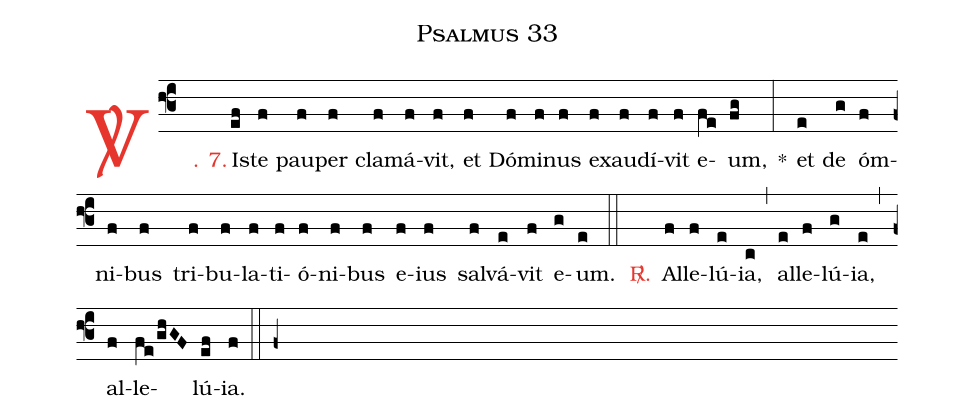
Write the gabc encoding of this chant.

name: Psalmus 33;
%%
(f3)

<c><sp>V/</sp>. 7.</c>() Is(ef)te(f) pau(f)per(f) cla(f)má(f)vit,(f) et(f) Dó(f)mi(f)nus(f) ex(f)au(f)dí(f)vit(f) e(fe)um,(fg) *(:) et(e) de(g) óm(f)ni(f)bus(f) tri(f)bu(f)la(f)ti(f)ó(f)ni(f)bus(f) e(f)ius(f) sal(f)vá(e)vit(f) e(g)um.(e)

(::)

<nlba><c><sp>R/</sp>.</c>() Al</nlba>(f)le(f)lú(e)ia,(c) (,) al(e)le(f)lú(g)ia,(e) (,) al(f)le(fe/ghGF)lú(ef)ia.(f)

(::)

(f+)
